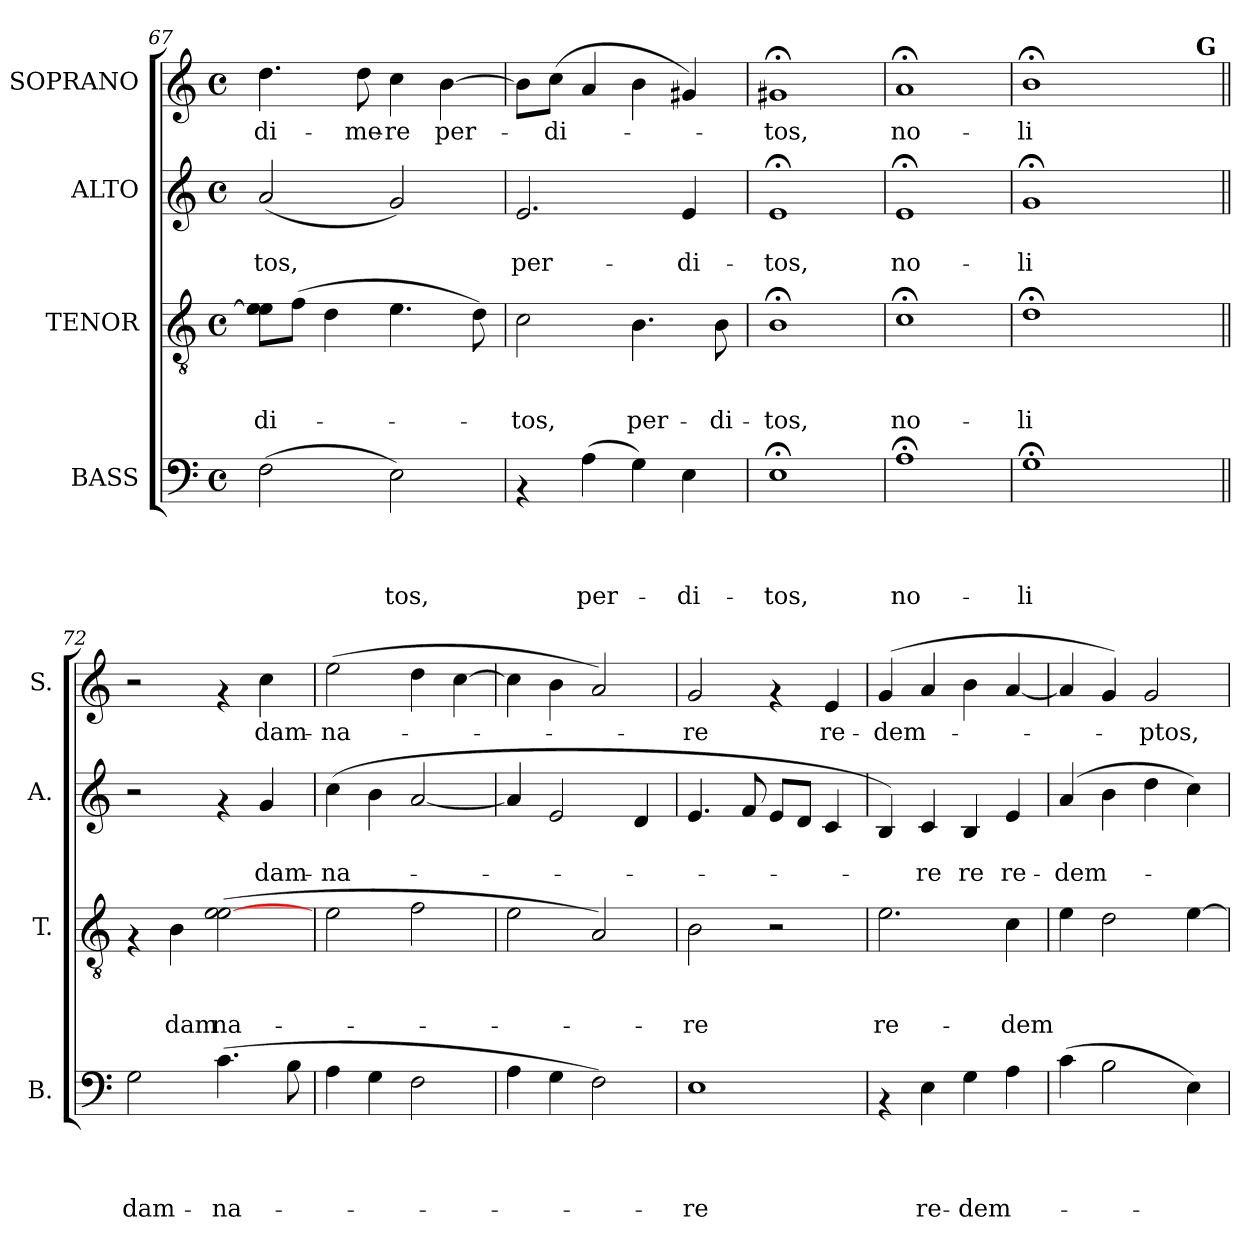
**kern	**text	**text	**text	**text	**kern	**text	**text	**text	**kern	**text	**text	**kern	**text
*part4	*part4	*part4	*part4	*part4	*part3	*part3	*part3	*part3	*part2	*part2	*part2	*part1	*part1
*staff4	*staff4	*staff4	*staff4	*staff4	*staff3	*staff3	*staff3	*staff3	*staff2	*staff2	*staff2	*staff1	*staff1
*I"BASS	*	*	*	*	*I"TENOR	*	*	*	*I"ALTO	*	*	*I"SOPRANO	*
*I'B.	*	*	*	*	*I'T.	*	*	*	*I'A.	*	*	*I'S.	*
*clefF4	*	*	*	*	*clefGv2	*	*	*	*clefG2	*	*	*clefG2	*
*k[]	*	*	*	*	*k[]	*	*	*	*k[]	*	*	*k[]	*
*C:	*	*	*	*	*C:	*	*	*	*C:	*	*	*C:	*
*M4/4	*	*	*	*	*M4/4	*	*	*	*M4/4	*	*	*M4/4	*
*met(c)	*	*	*	*	*met(c)	*	*	*	*met(c)	*	*	*met(c)	*
=67	=67	=67	=67	=67	=67	=67	=67	=67	=67	=67	=67	=67	=67
!	!	!	!	!	!	!	!	!LO:LY:b	!	!	!LO:LY:b	!	!LO:LY:b
(>2F\	.	.	.	.	8e\] 8e\L	.	.	-di-	(<2a/	.	-tos,	4.dd\	-di-
.	.	.	.	.	(>8f\J	.	.	.	.	.	.	.	.
.	.	.	.	.	4d\	.	.	.	.	.	.	.	.
!	!	!	!	!	!	!	!	!	!	!	!	!	!LO:LY:b
.	.	.	.	.	.	.	.	.	.	.	.	8dd\	-me-
!	!	!	!	!LO:LY:b	!	!	!	!	!	!	!	!	!LO:LY:b
2E\)	.	.	.	-tos,	4.e\	.	.	.	2g/)	.	.	4cc\	-re
!	!	!	!	!	!	!	!	!	!	!	!	!	!LO:LY:b
.	.	.	.	.	.	.	.	.	.	.	.	[>4b\	per-
.	.	.	.	.	8d\)	.	.	.	.	.	.	.	.
=68	=68	=68	=68	=68	=68	=68	=68	=68	=68	=68	=68	=68	=68
!	!	!	!	!	!	!	!	!LO:LY:b	!	!	!LO:LY:b	!	!
4rAA	.	.	.	.	2c\	.	.	-tos,	2.e/	.	per-	8b\L]	.
!	!	!	!	!	!	!	!	!	!	!	!	!	!LO:LY:b
.	.	.	.	.	.	.	.	.	.	.	.	(>8cc\J	-di-
!	!	!	!	!LO:LY:b	!	!	!	!	!	!	!	!	!
(>4A\	.	.	.	per-	.	.	.	.	.	.	.	4a/	.
!	!	!	!	!	!	!	!	!LO:LY:b	!	!	!	!	!
4G\)	.	.	.	.	4.B\	.	.	per-	.	.	.	4b\	.
!	!	!	!	!LO:LY:b	!	!	!	!	!	!	!LO:LY:b	!	!
4E\	.	.	.	-di-	.	.	.	.	4e/	.	-di-	4g#X/)	.
!	!	!	!	!	!	!	!	!LO:LY:b	!	!	!	!	!
.	.	.	.	.	8B\	.	.	-di-	.	.	.	.	.
=69	=69	=69	=69	=69	=69	=69	=69	=69	=69	=69	=69	=69	=69
!	!	!	!	!LO:LY:b	!	!	!	!LO:LY:b	!	!	!LO:LY:b	!	!LO:LY:b
1E;	.	.	.	-tos,	1B;	.	.	-tos,	1e;	.	-tos,	1g#X;<	-tos,
!!LO:LB:g=z
=70	=70	=70	=70	=70	=70	=70	=70	=70	=70	=70	=70	=70	=70
!	!	!	!	!LO:LY:b	!	!	!	!LO:LY:b	!	!	!LO:LY:b	!	!LO:LY:b
1A;	.	.	.	no-	1c;	.	.	no-	1e;	.	no-	1a;<	no-
=71	=71	=71	=71	=71	=71	=71	=71	=71	=71	=71	=71	=71	=71
!	!	!	!	!LO:LY:b	!	!	!	!LO:LY:b	!	!	!LO:LY:b	!	!LO:LY:b
*	*	*	*	*	*	*	*	*	*	*	*	*^	*
1G;	.	.	.	-li	1d;	.	.	-li	1g;<	.	-li	1b;	2ryy	-li
.	.	.	.	.	.	.	.	.	.	.	.	.	4ryy	.
.	.	.	.	.	.	.	.	.	.	.	.	.	8ryy	.
.	.	.	.	.	.	.	.	.	.	.	.	.	32ryy	.
!	!	!	!	!	!	!	!	!	!	!	!	!	!LO:TX:a:B:t=G	!
.	.	.	.	.	.	.	.	.	.	.	.	.	16.ryy	.
=72||	=72||	=72||	=72||	=72||	=72||	=72||	=72||	=72||	=72||	=72||	=72||	=72||	=72||	=72||
!	!	!	!	!LO:LY:b	!	!	!	!	!	!	!	!	!	!
*	*	*	*	*	*	*	*	*	*	*	*	*v	*v	*
2G\	.	.	.	dam-	4rF	.	.	.	2r	.	.	2r	.
!	!	!	!	!	!	!	!	!LO:LY:b	!	!	!	!	!
.	.	.	.	.	4B\	.	.	dam	.	.	.	.	.
!	!	!	!	!LO:LY:b	!	!	!	!LO:LY:b	!	!	!	!	!
(>4.c\	.	.	.	-na-	(>2e\ [>2e\	.	.	na-	4rf	.	.	4rf	.
!	!	!	!	!	!	!	!	!	!	!	!LO:LY:b	!	!LO:LY:b
.	.	.	.	.	.	.	.	.	4g/	.	dam-	4cc\	dam-
8B\	.	.	.	.	.	.	.	.	.	.	.	.	.
=73	=73	=73	=73	=73	=73	=73	=73	=73	=73	=73	=73	=73	=73
!	!	!	!	!	!	!	!	!	!	!	!LO:LY:b	!	!LO:LY:b
4A\	.	.	.	.	2e\	.	.	.	(>4cc\	.	-na-	(>2ee\	-na-
4G\	.	.	.	.	.	.	.	.	4b\	.	.	.	.
2F\	.	.	.	.	2f\	.	.	.	[<2a/	.	.	4dd\	.
.	.	.	.	.	.	.	.	.	.	.	.	[>4cc\	.
=74	=74	=74	=74	=74	=74	=74	=74	=74	=74	=74	=74	=74	=74
4A\	.	.	.	.	2e\	.	.	.	4a/]	.	.	4cc\]	.
4G\	.	.	.	.	.	.	.	.	2e/	.	.	4b\	.
2F\)	.	.	.	.	2A/)	.	.	.	.	.	.	2a/)	.
.	.	.	.	.	.	.	.	.	4d/	.	.	.	.
=75	=75	=75	=75	=75	=75	=75	=75	=75	=75	=75	=75	=75	=75
!	!	!	!	!LO:LY:b	!	!	!	!LO:LY:b	!	!	!	!	!LO:LY:b
1E	.	.	.	-re	2B\	.	.	-re	4.e/	.	.	2g/	-re
.	.	.	.	.	.	.	.	.	8f/	.	.	.	.
.	.	.	.	.	2r	.	.	.	8e/L	.	.	4rf	.
.	.	.	.	.	.	.	.	.	8d/J	.	.	.	.
!	!	!	!	!	!	!	!	!	!	!	!	!	!LO:LY:b
.	.	.	.	.	.	.	.	.	4c/	.	.	4e/	re-
=76	=76	=76	=76	=76	=76	=76	=76	=76	=76	=76	=76	=76	=76
!	!	!	!	!	!	!	!	!LO:LY:b	!	!	!	!	!LO:LY:b
4rAA	.	.	.	.	2.e\	.	.	re-	4B/)	.	.	(>4g/	-dem-
!	!	!	!	!LO:LY:b	!	!	!	!	!	!	!LO:LY:b	!	!
4E\	.	.	.	re-	.	.	.	.	4c/	.	-re	4a/	.
!	!	!	!	!LO:LY:b	!	!	!	!	!	!	!LO:LY:b	!	!
4G\	.	.	.	-dem-	.	.	.	.	4B/	.	re	4b\	.
!	!	!	!	!	!	!	!	!LO:LY:b	!	!	!LO:LY:b	!	!
4A\	.	.	.	.	4c\	.	.	-dem	4e/	.	re-	[<4a/	.
!!LO:PB:g=z
=77	=77	=77	=77	=77	=77	=77	=77	=77	=77	=77	=77	=77	=77
!	!	!	!	!	!	!	!	!	!	!	!LO:LY:b	!	!
(<4c\	.	.	.	.	4e\	.	.	.	(>4a/	.	-dem-	4a/]	.
2B\	.	.	.	.	2d\	.	.	.	4b\	.	.	4g/)	.
!	!	!	!	!	!	!	!	!	!	!	!	!	!LO:LY:b
.	.	.	.	.	.	.	.	.	4dd\	.	.	2g/	-ptos,
4E\)	.	.	.	.	[>4e\	.	.	.	4cc\)	.	.	.	.
=	=	=	=	=	=	=	=	=	=	=	=	=	=
*-	*-	*-	*-	*-	*-	*-	*-	*-	*-	*-	*-	*-	*-
